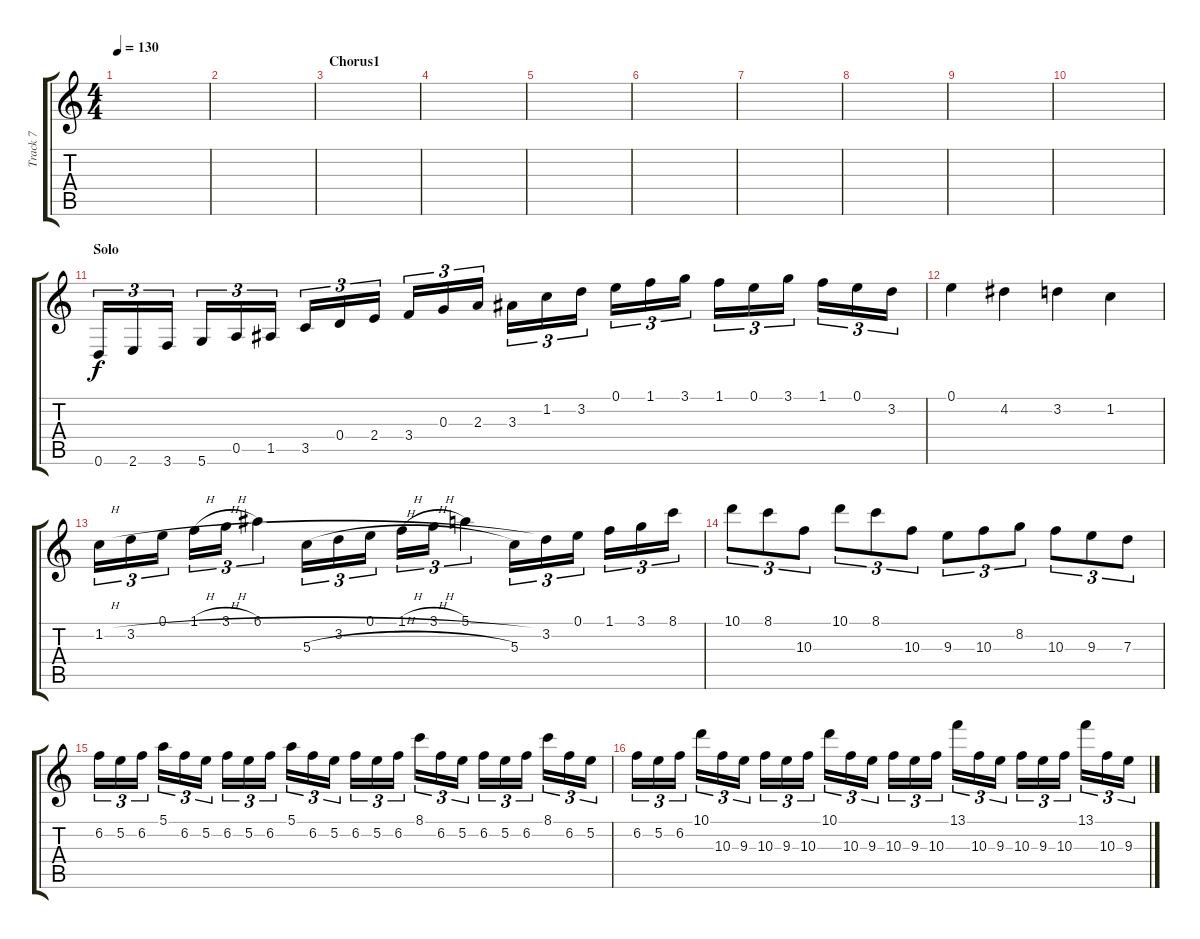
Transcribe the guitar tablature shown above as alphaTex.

\track ("Track 7" "Track 7") {instrument overdrivenguitar}
\staff {score tabs}
\tuning (E4 B3 G3 D3 A2 D2) {hide}
\ts (4 4)
\tempo 130
\clef g2
\ks c
|
|
\section ("" "Chorus1")
|
|
|
|
|
|
|
|
\section ("" "Solo")
0.6.16{tu (3 2)} 2.6.16{tu (3 2)} 3.6.16{tu (3 2)} 5.6.16{tu (3 2)} 0.5.16{tu (3 2)} 1.5.16{tu (3 2)} 3.5.16{tu (3 2)} 0.4.16{tu (3 2)} 2.4.16{tu (3 2)} 3.4.16{tu (3 2)} 0.3.16{tu (3 2)} 2.3.16{tu (3 2)} 3.3.16{tu (3 2)} 1.2.16{tu (3 2)} 3.2.16{tu (3 2)} 0.1.16{tu (3 2)} 1.1.16{tu (3 2)} 3.1.16{tu (3 2)} 1.1.16{tu (3 2)} 0.1.16{tu (3 2)} 3.1.16{tu (3 2)} 1.1.16{tu (3 2)} 0.1.16{tu (3 2)} 3.2.16{tu (3 2)} |
0.1.4 4.2.4 3.2.4 1.2.4 |
1.2{h}.16{tu (3 2)} 3.2{h}.16{tu (3 2)} 0.1.16{tu (3 2)} 1.1{h}.16{tu (3 2)} 3.1{h}.16{tu (3 2)} 6.1.4{tu (3 2)} 5.3{h}.16{tu (3 2)} 3.2{h}.16{tu (3 2)} 0.1.16{tu (3 2)} 1.1{h}.16{tu (3 2)} 3.1{h}.16{tu (3 2)} 5.1.4{tu (3 2)} 5.3.16{tu (3 2)} 3.2.16{tu (3 2)} 0.1.16{tu (3 2)} 1.1.16{tu (3 2)} 3.1.16{tu (3 2)} 8.1.16{tu (3 2)} |
10.1.8{tu (3 2)} 8.1.8{tu (3 2)} 10.3.8{tu (3 2)} 10.1.8{tu (3 2)} 8.1.8{tu (3 2)} 10.3.8{tu (3 2)} 9.3.8{tu (3 2)} 10.3.8{tu (3 2)} 8.2.8{tu (3 2)} 10.3.8{tu (3 2)} 9.3.8{tu (3 2)} 7.3.8{tu (3 2)} |
6.2.16{tu (3 2)} 5.2.16{tu (3 2)} 6.2.16{tu (3 2)} 5.1.16{tu (3 2)} 6.2.16{tu (3 2)} 5.2.16{tu (3 2)} 6.2.16{tu (3 2)} 5.2.16{tu (3 2)} 6.2.16{tu (3 2)} 5.1.16{tu (3 2)} 6.2.16{tu (3 2)} 5.2.16{tu (3 2)} 6.2.16{tu (3 2)} 5.2.16{tu (3 2)} 6.2.16{tu (3 2)} 8.1.16{tu (3 2)} 6.2.16{tu (3 2)} 5.2.16{tu (3 2)} 6.2.16{tu (3 2)} 5.2.16{tu (3 2)} 6.2.16{tu (3 2)} 8.1.16{tu (3 2)} 6.2.16{tu (3 2)} 5.2.16{tu (3 2)} |
6.2.16{tu (3 2)} 5.2.16{tu (3 2)} 6.2.16{tu (3 2)} 10.1.16{tu (3 2)} 10.3.16{tu (3 2)} 9.3.16{tu (3 2)} 10.3.16{tu (3 2)} 9.3.16{tu (3 2)} 10.3.16{tu (3 2)} 10.1.16{tu (3 2)} 10.3.16{tu (3 2)} 9.3.16{tu (3 2)} 10.3.16{tu (3 2)} 9.3.16{tu (3 2)} 10.3.16{tu (3 2)} 13.1.16{tu (3 2)} 10.3.16{tu (3 2)} 9.3.16{tu (3 2)} 10.3.16{tu (3 2)} 9.3.16{tu (3 2)} 10.3.16{tu (3 2)} 13.1.16{tu (3 2)} 10.3.16{tu (3 2)} 9.3.16{tu (3 2)}
